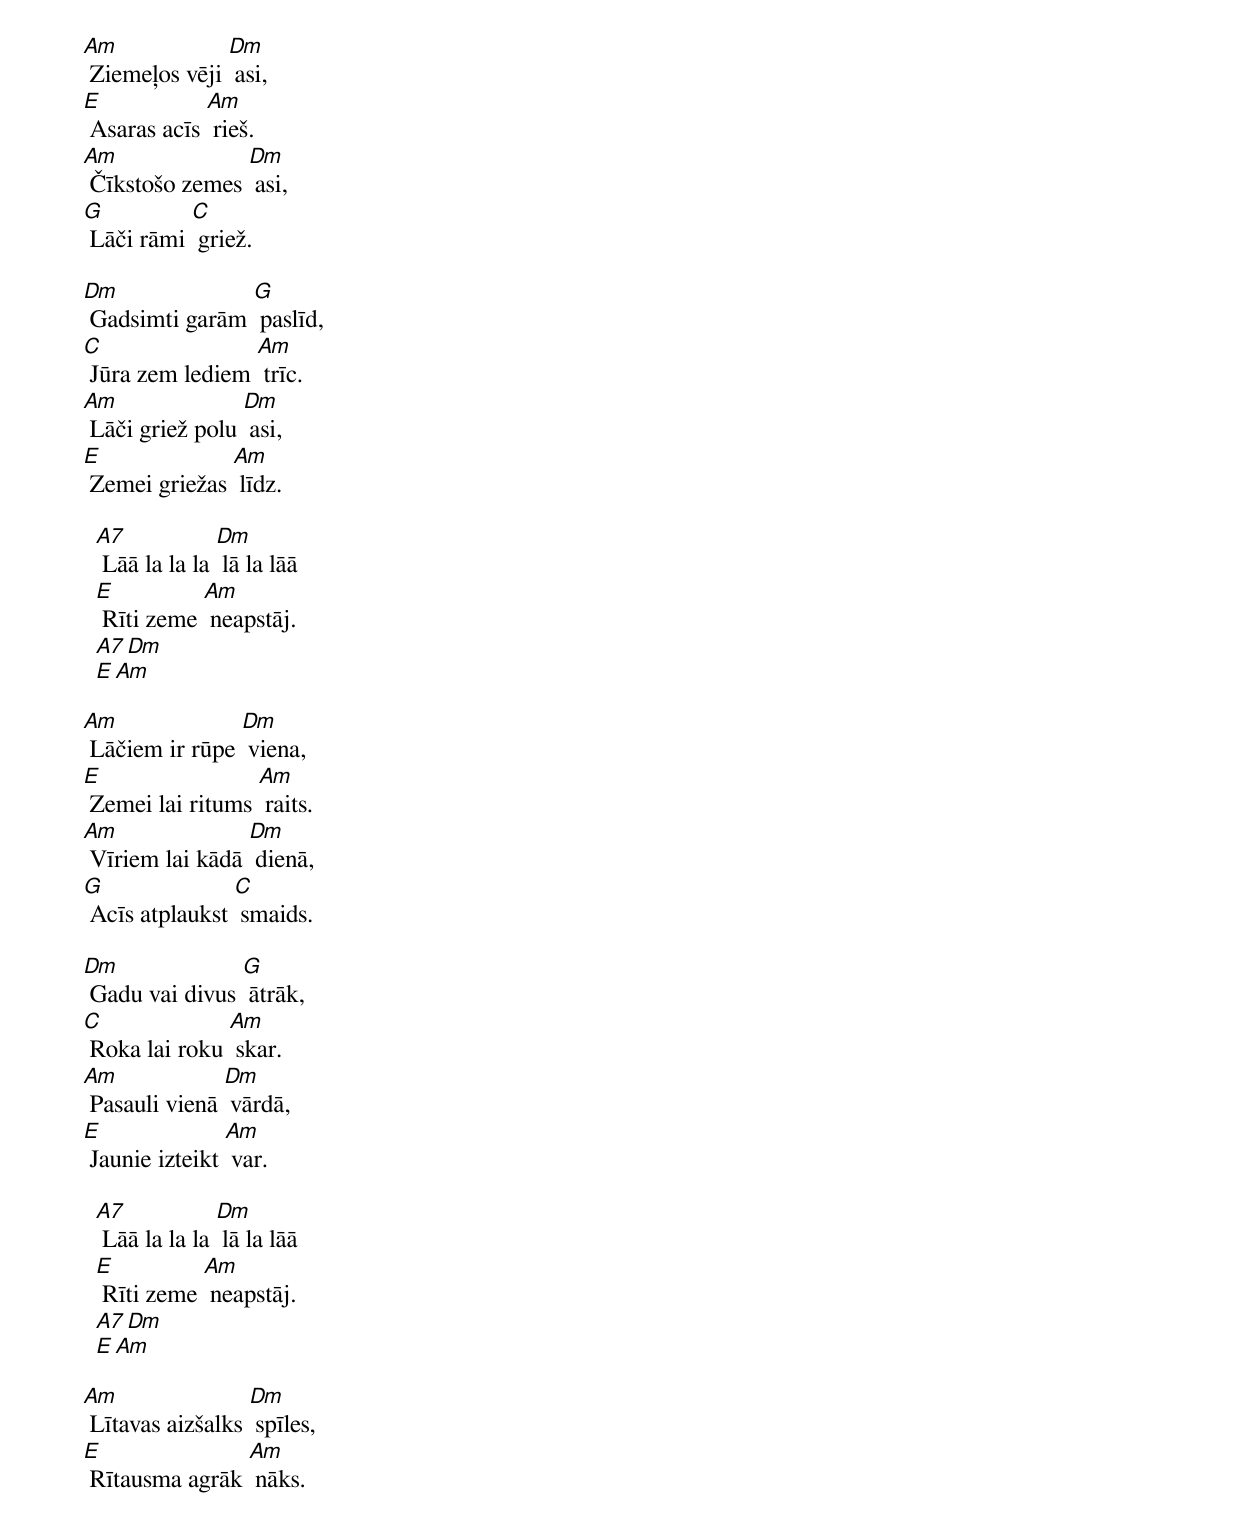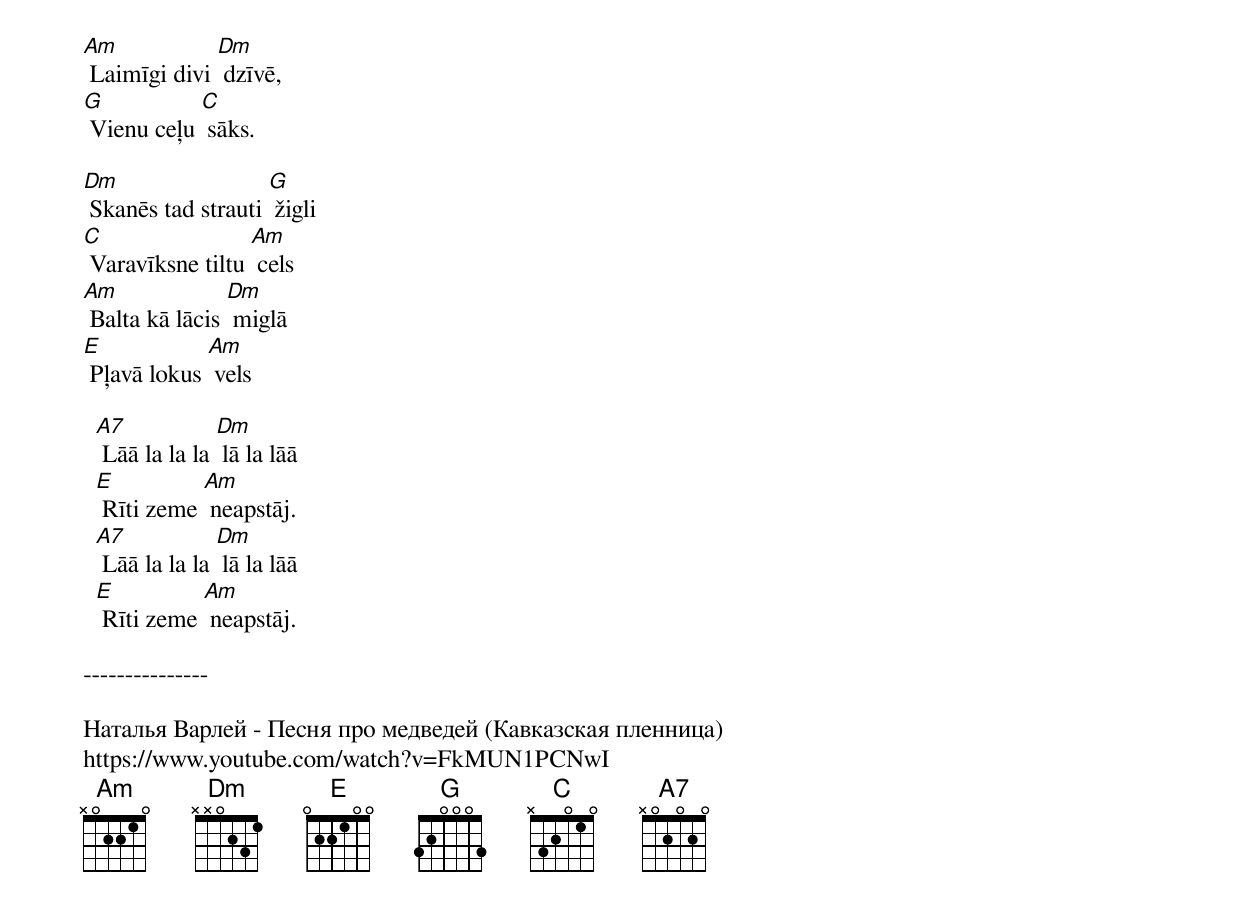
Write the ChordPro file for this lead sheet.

[Am] Ziemeļos vēji [Dm] asi,
[E] Asaras acīs [Am] rieš.
[Am] Čīkstošo zemes [Dm] asi,
[G] Lāči rāmi [C] griež.

[Dm] Gadsimti garām [G] paslīd,
[C] Jūra zem lediem [Am] trīc.
[Am] Lāči griež polu [Dm] asi,
[E] Zemei griežas [Am] līdz.

  [A7] Lāā la la la [Dm] lā la lāā
  [E] Rīti zeme [Am] neapstāj.
  [A7][Dm]
  [E][Am]

[Am] Lāčiem ir rūpe [Dm] viena,
[E] Zemei lai ritums [Am] raits.
[Am] Vīriem lai kādā [Dm] dienā,
[G] Acīs atplaukst [C] smaids.

[Dm] Gadu vai divus [G] ātrāk,
[C] Roka lai roku [Am] skar.
[Am] Pasauli vienā [Dm] vārdā,
[E] Jaunie izteikt [Am] var.

  [A7] Lāā la la la [Dm] lā la lāā
  [E] Rīti zeme [Am] neapstāj.
  [A7][Dm]
  [E][Am]

[Am] Lītavas aizšalks [Dm] spīles,
[E] Rītausma agrāk [Am] nāks.
[Am] Laimīgi divi [Dm] dzīvē,
[G] Vienu ceļu [C] sāks.

[Dm] Skanēs tad strauti [G] žigli
[C] Varavīksne tiltu [Am] cels
[Am] Balta kā lācis [Dm] miglā
[E] Pļavā lokus [Am] vels

  [A7] Lāā la la la [Dm] lā la lāā
  [E] Rīti zeme [Am] neapstāj.
  [A7] Lāā la la la [Dm] lā la lāā
  [E] Rīti zeme [Am] neapstāj.

---------------

Наталья Варлей - Песня про медведей (Кавказская пленница)
https://www.youtube.com/watch?v=FkMUN1PCNwI
